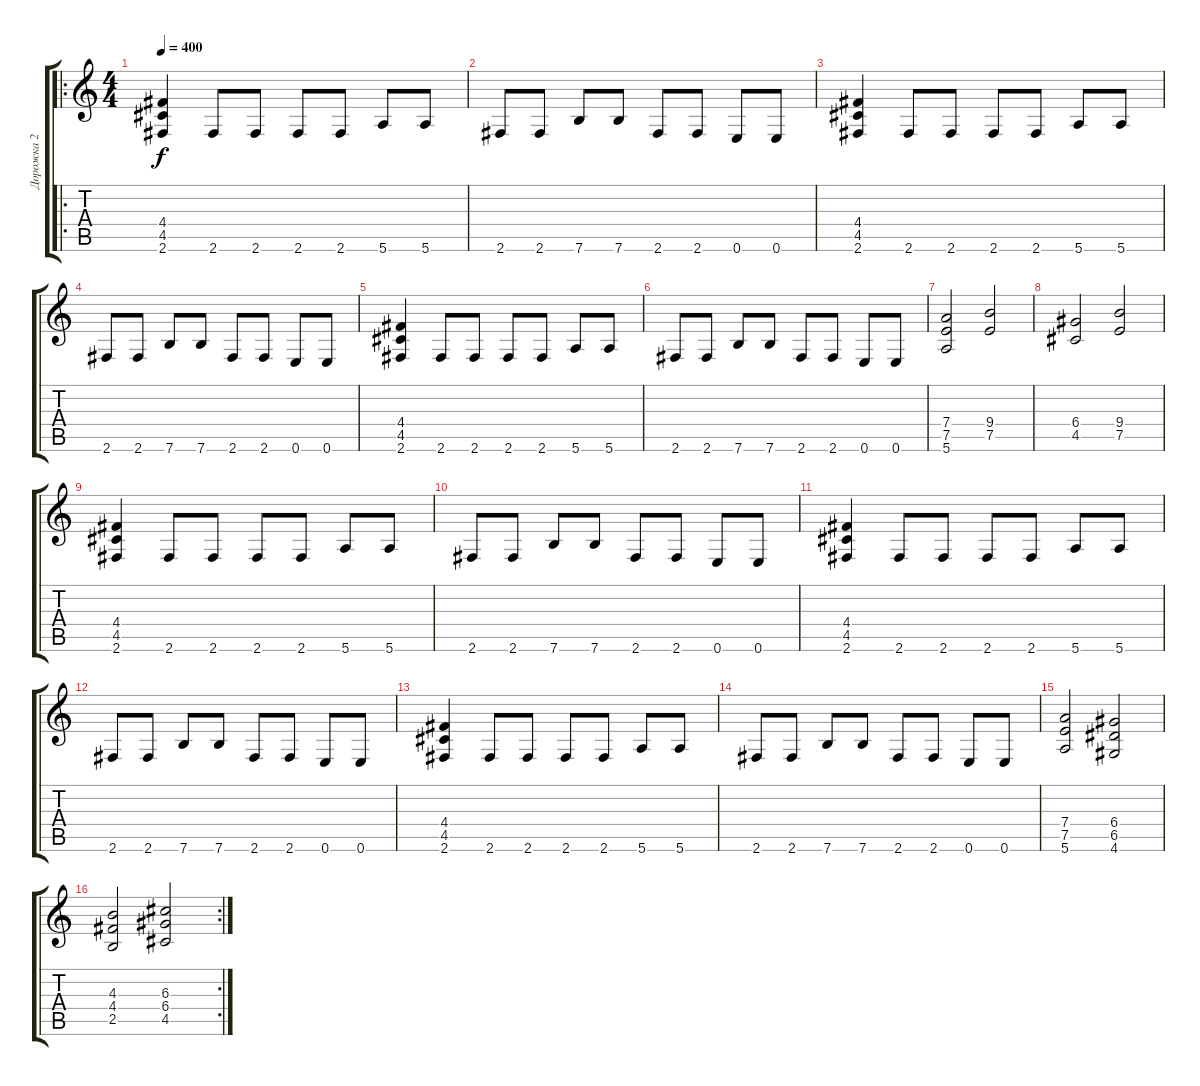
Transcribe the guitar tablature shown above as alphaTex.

\track ("Дорожка 2" "Дорожка 2") {instrument overdrivenguitar}
\staff {score tabs}
\tuning (E4 B3 G3 D3 A2 E2) {hide}
\ro
\ts (4 4)
\tempo 400
\clef g2
\ks c
(4.4 4.5 2.6).4{dy f} 2.6.8 2.6.8 2.6.8 2.6.8 5.6.8 5.6.8 |
2.6.8 2.6.8 7.6.8 7.6.8 2.6.8 2.6.8 0.6.8 0.6.8 |
(4.4 4.5 2.6).4 2.6.8 2.6.8 2.6.8 2.6.8 5.6.8 5.6.8 |
2.6.8 2.6.8 7.6.8 7.6.8 2.6.8 2.6.8 0.6.8 0.6.8 |
(4.4 4.5 2.6).4 2.6.8 2.6.8 2.6.8 2.6.8 5.6.8 5.6.8 |
2.6.8 2.6.8 7.6.8 7.6.8 2.6.8 2.6.8 0.6.8 0.6.8 |
(7.4 7.5 5.6).2 (9.4 7.5).2 |
(6.4 4.5).2 (9.4 7.5).2 |
(4.4 4.5 2.6).4 2.6.8 2.6.8 2.6.8 2.6.8 5.6.8 5.6.8 |
2.6.8 2.6.8 7.6.8 7.6.8 2.6.8 2.6.8 0.6.8 0.6.8 |
(4.4 4.5 2.6).4 2.6.8 2.6.8 2.6.8 2.6.8 5.6.8 5.6.8 |
2.6.8 2.6.8 7.6.8 7.6.8 2.6.8 2.6.8 0.6.8 0.6.8 |
(4.4 4.5 2.6).4 2.6.8 2.6.8 2.6.8 2.6.8 5.6.8 5.6.8 |
2.6.8 2.6.8 7.6.8 7.6.8 2.6.8 2.6.8 0.6.8 0.6.8 |
(7.4 7.5 5.6).2 (6.4 6.5 4.6).2 |
\rc 2
(4.3 4.4 2.5).2 (6.3 6.4 4.5).2
